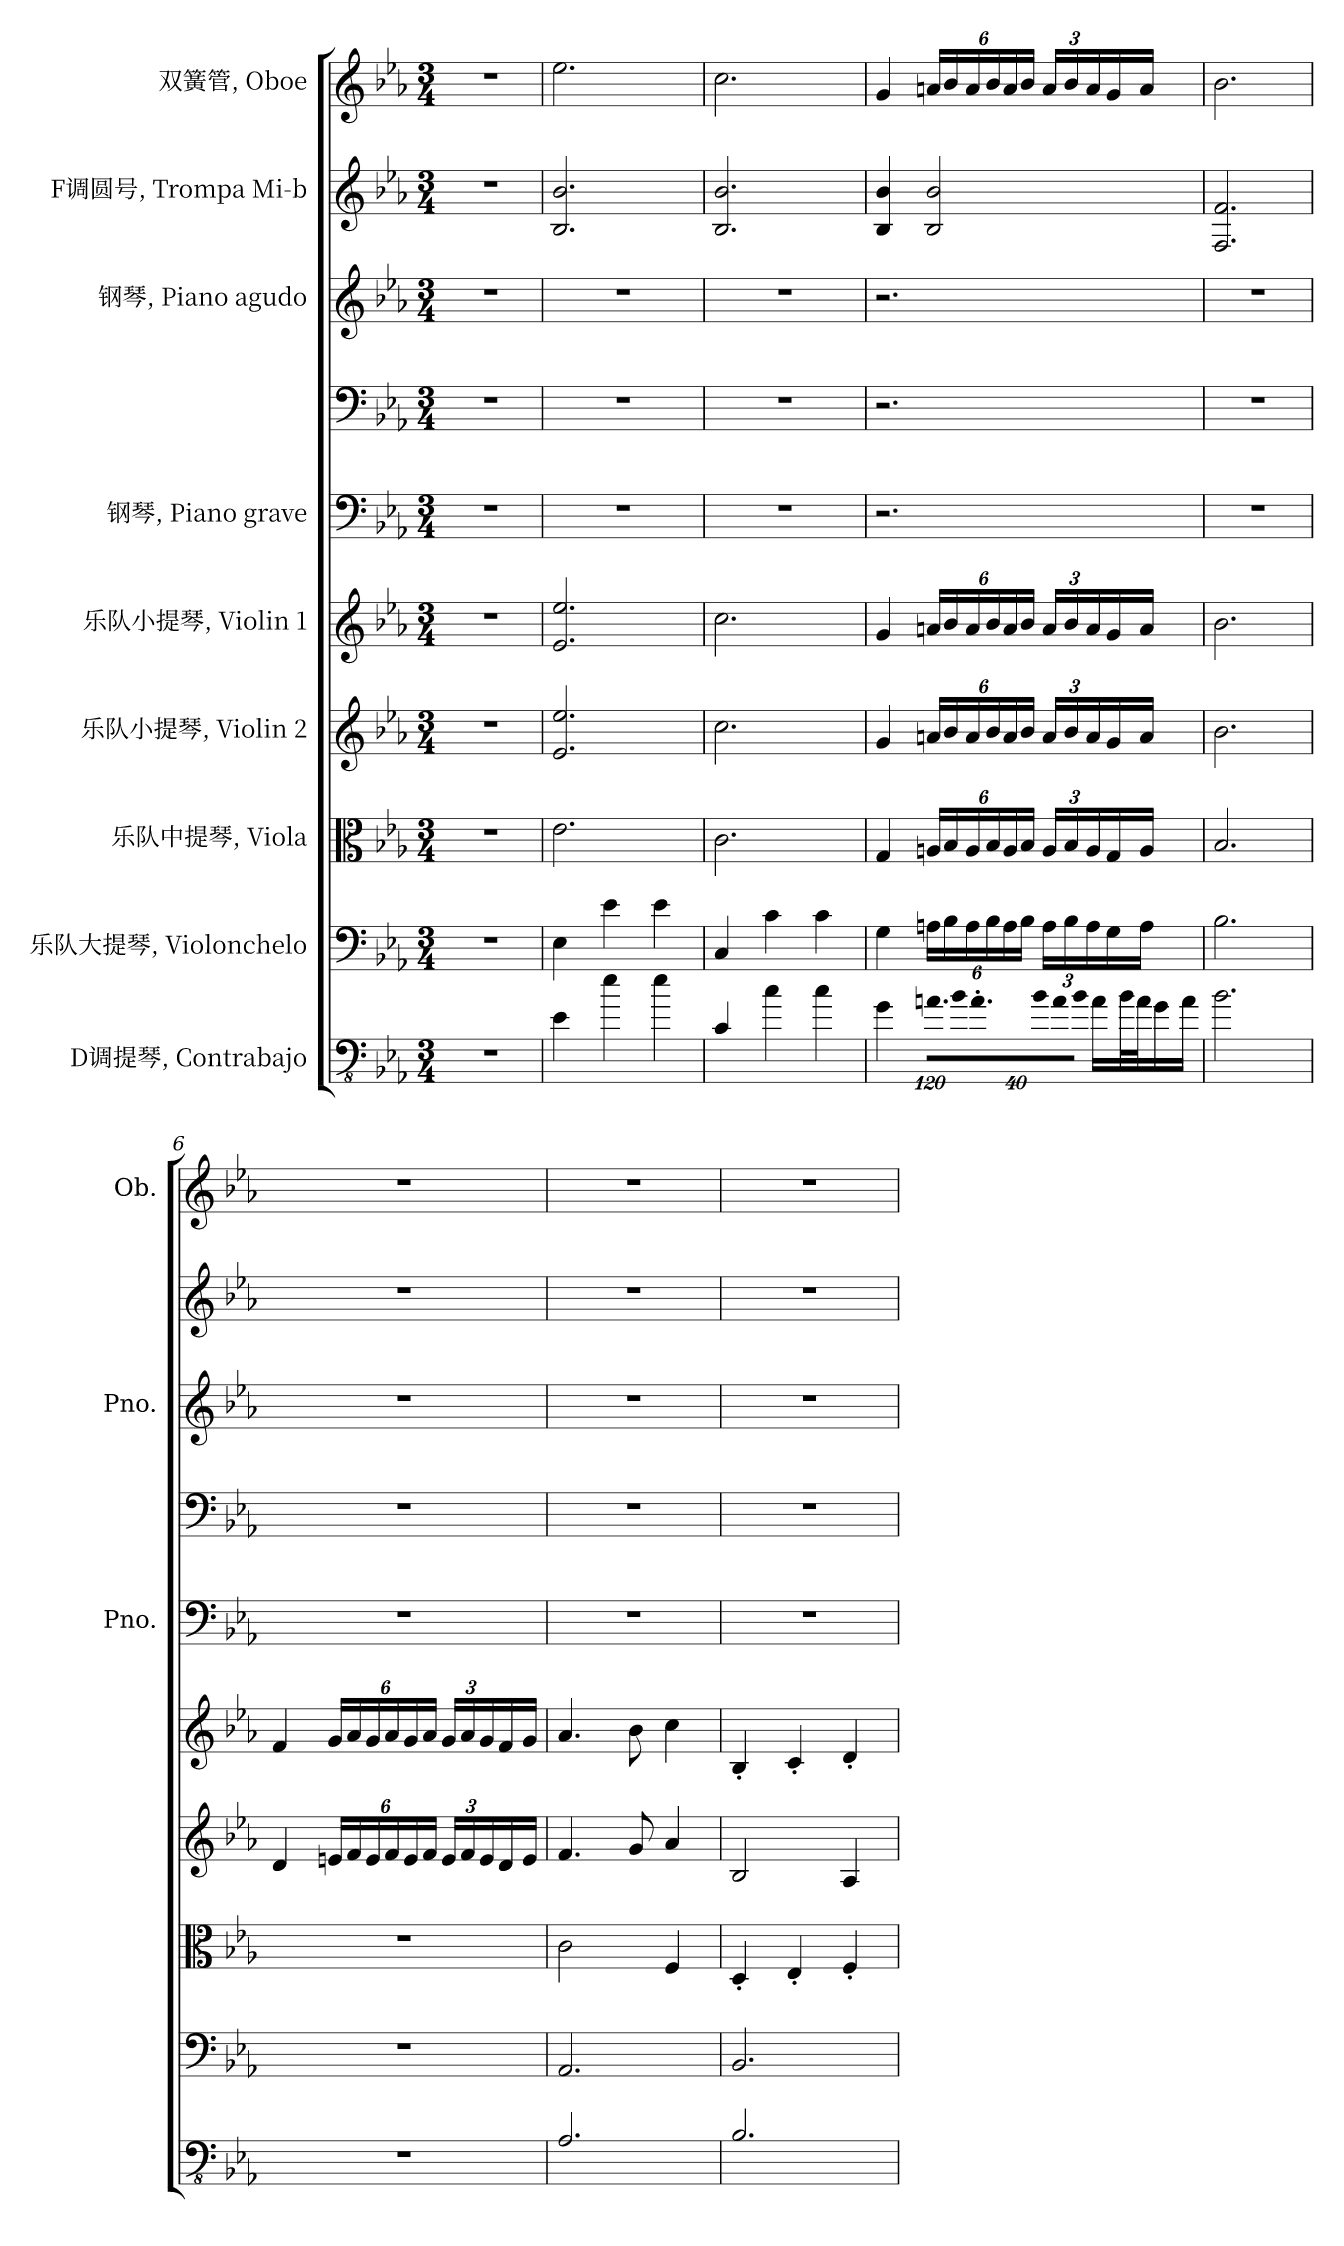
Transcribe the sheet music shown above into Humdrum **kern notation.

**kern	**kern	**kern	**kern	**kern	**kern	**kern	**kern	**kern	**kern
*part9	*part8	*part7	*part6	*part5	*part4	*part4	*part3	*part2	*part1
*staff10	*staff9	*staff8	*staff7	*staff6	*staff5	*staff4	*staff3	*staff2	*staff1
*I"D调提琴, Contrabajo	*I"乐队大提琴, Violonchelo	*I"乐队中提琴, Viola	*I"乐队小提琴, Violin 2	*I"乐队小提琴, Violin 1	*I"钢琴, Piano grave	*	*I"钢琴, Piano agudo	*I"F调圆号, Trompa Mi-b	*I"双簧管, Oboe
*	*	*	*	*	*I'Pno.	*	*I'Pno.	*	*I'Ob.
*clefFv4	*clefF4	*clefC3	*clefG2	*clefG2	*clefF4	*clefF4	*clefG2	*clefG2	*clefG2
*ITrd7c12	*	*	*	*	*	*	*	*ITrd4c7	*
*k[b-e-a-]	*k[b-e-a-]	*k[b-e-a-]	*k[b-e-a-]	*k[b-e-a-]	*k[b-e-a-]	*k[b-e-a-]	*k[b-e-a-]	*k[b-e-a-d-]	*k[b-e-a-]
*M3/4	*M3/4	*M3/4	*M3/4	*M3/4	*M3/4	*M3/4	*M3/4	*M3/4	*M3/4
*MM100	*MM100	*MM100	*MM100	*MM100	*MM100	*MM100	*MM100	*MM100	*MM100
=1	=1	=1	=1	=1	=1	=1	=1	=1	=1
2.r	2.r	2.r	2.r	2.r	2.r	2.r	2.r	2.r	2.r
=2	=2	=2	=2	=2	=2	=2	=2	=2	=2
*	*	*	*	*	*	*	*	*	*MM145
4EE-\	4E-\	2.e-\	2.e-/ 2.ee-/	2.e-/ 2.ee-/	2.r	2.r	2.r	2.E-/ 2.e-/	2.ee-\
4E-\	4e-\	.	.	.	.	.	.	.	.
4E-\	4e-\	.	.	.	.	.	.	.	.
=3	=3	=3	=3	=3	=3	=3	=3	=3	=3
4CC/	4C/	2.c\	2.cc\	2.cc\	2.r	2.r	2.r	2.E-/ 2.e-/	2.cc\
4C\	4c\	.	.	.	.	.	.	.	.
4C\	4c\	.	.	.	.	.	.	.	.
=4	=4	=4	=4	=4	=4	=4	=4	=4	=4
4GG\	4G\	4G/	4g/	4g/	2.r	2.r	2.r	4E-/ 4e-/	4g/
*Xbrackettup	*	*	*	*	*	*	*	*	*
!LO:N:vis=32.	!	!	!	!	!	!	!	!	!
*	*Xbrackettup	*Xbrackettup	*Xbrackettup	*Xbrackettup	*	*	*	*	*Xbrackettup
1920%103AAn\LLL	24An\LL	24An/LL	24an/LL	24an/LL	.	.	.	2E-/ 2e-/	24an/LL
.	24B-\	24B-/	24b-/	24b-/	.	.	.	.	24b-/
!LO:N:vis=32	!	!	!	!	!	!	!	!	!
640%23BB-\	.	.	.	.	.	.	.	.	.
.	24A\	24A/	24a/	24a/	.	.	.	.	24a/
!LO:N:vis=32.	!	!	!	!	!	!	!	!	!
1920%103AA'\	.	.	.	.	.	.	.	.	.
.	24B-\	24B-/	24b-/	24b-/	.	.	.	.	24b-/
!LO:N:vis=32	!	!	!	!	!	!	!	!	!
640%23BB-\	.	.	.	.	.	.	.	.	.
.	24A\	24A/	24a/	24a/	.	.	.	.	24a/
!LO:N:vis=32	!	!	!	!	!	!	!	!	!
640%23AA\	.	.	.	.	.	.	.	.	.
.	24B-\JJ	24B-/JJ	24b-/JJ	24b-/JJ	.	.	.	.	24b-/JJ
!LO:N:vis=32	!	!	!	!	!	!	!	!	!
640%23BB-\JJJ	.	.	.	.	.	.	.	.	.
.	24A\LL	24A/LL	24a/LL	24a/LL	.	.	.	.	24a/LL
16AA\LL	.	.	.	.	.	.	.	.	.
.	24B-\	24B-/	24b-/	24b-/	.	.	.	.	24b-/
32BB-\L	.	.	.	.	.	.	.	.	.
.	24A\	24A/	24a/	24a/	.	.	.	.	24a/
32AA\J	.	.	.	.	.	.	.	.	.
.	16G\	16G/	16g/	16g/	.	.	.	.	16g/
16GG\	.	.	.	.	.	.	.	.	.
.	16A\JJ	16A/JJ	16a/JJ	16a/JJ	.	.	.	.	16a/JJ
16AA\JJ	.	.	.	.	.	.	.	.	.
.	960ryy	960ryy	960ryy	960ryy	960ryy	960ryy	960ryy	960ryy	960ryy
=5	=5	=5	=5	=5	=5	=5	=5	=5	=5
2.BB-\	2.B-\	2.B-/	2.b-\	2.b-\	2.r	2.r	2.r	2.BB-/ 2.B-/	2.b-\
!!LO:PB:g=z
=6	=6	=6	=6	=6	=6	=6	=6	=6	=6
2.r	2.r	2.r	4d/	4f/	2.r	2.r	2.r	2.r	2.r
.	.	.	24en/LL	24g/LL	.	.	.	.	.
.	.	.	24f/	24a-/	.	.	.	.	.
.	.	.	24e/	24g/	.	.	.	.	.
.	.	.	24f/	24a-/	.	.	.	.	.
.	.	.	24e/	24g/	.	.	.	.	.
.	.	.	24f/JJ	24a-/JJ	.	.	.	.	.
.	.	.	24e/LL	24g/LL	.	.	.	.	.
.	.	.	24f/	24a-/	.	.	.	.	.
.	.	.	24e/	24g/	.	.	.	.	.
.	.	.	16d/	16f/	.	.	.	.	.
.	.	.	16e/JJ	16g/JJ	.	.	.	.	.
=7	=7	=7	=7	=7	=7	=7	=7	=7	=7
2.AAA-/	2.AA-/	2c\	4.f/	4.a-/	2.r	2.r	2.r	2.r	2.r
.	.	.	8g/	8b-\	.	.	.	.	.
.	.	4F/	4a-/	4cc\	.	.	.	.	.
=8	=8	=8	=8	=8	=8	=8	=8	=8	=8
2.BBB-/	2.BB-/	4D'/	2B-/	4B-'/	2.r	2.r	2.r	2.r	2.r
.	.	4E-'/	.	4c'/	.	.	.	.	.
.	.	4F'/	4A-/	4d'/	.	.	.	.	.
=	=	=	=	=	=	=	=	=	=
*-	*-	*-	*-	*-	*-	*-	*-	*-	*-
